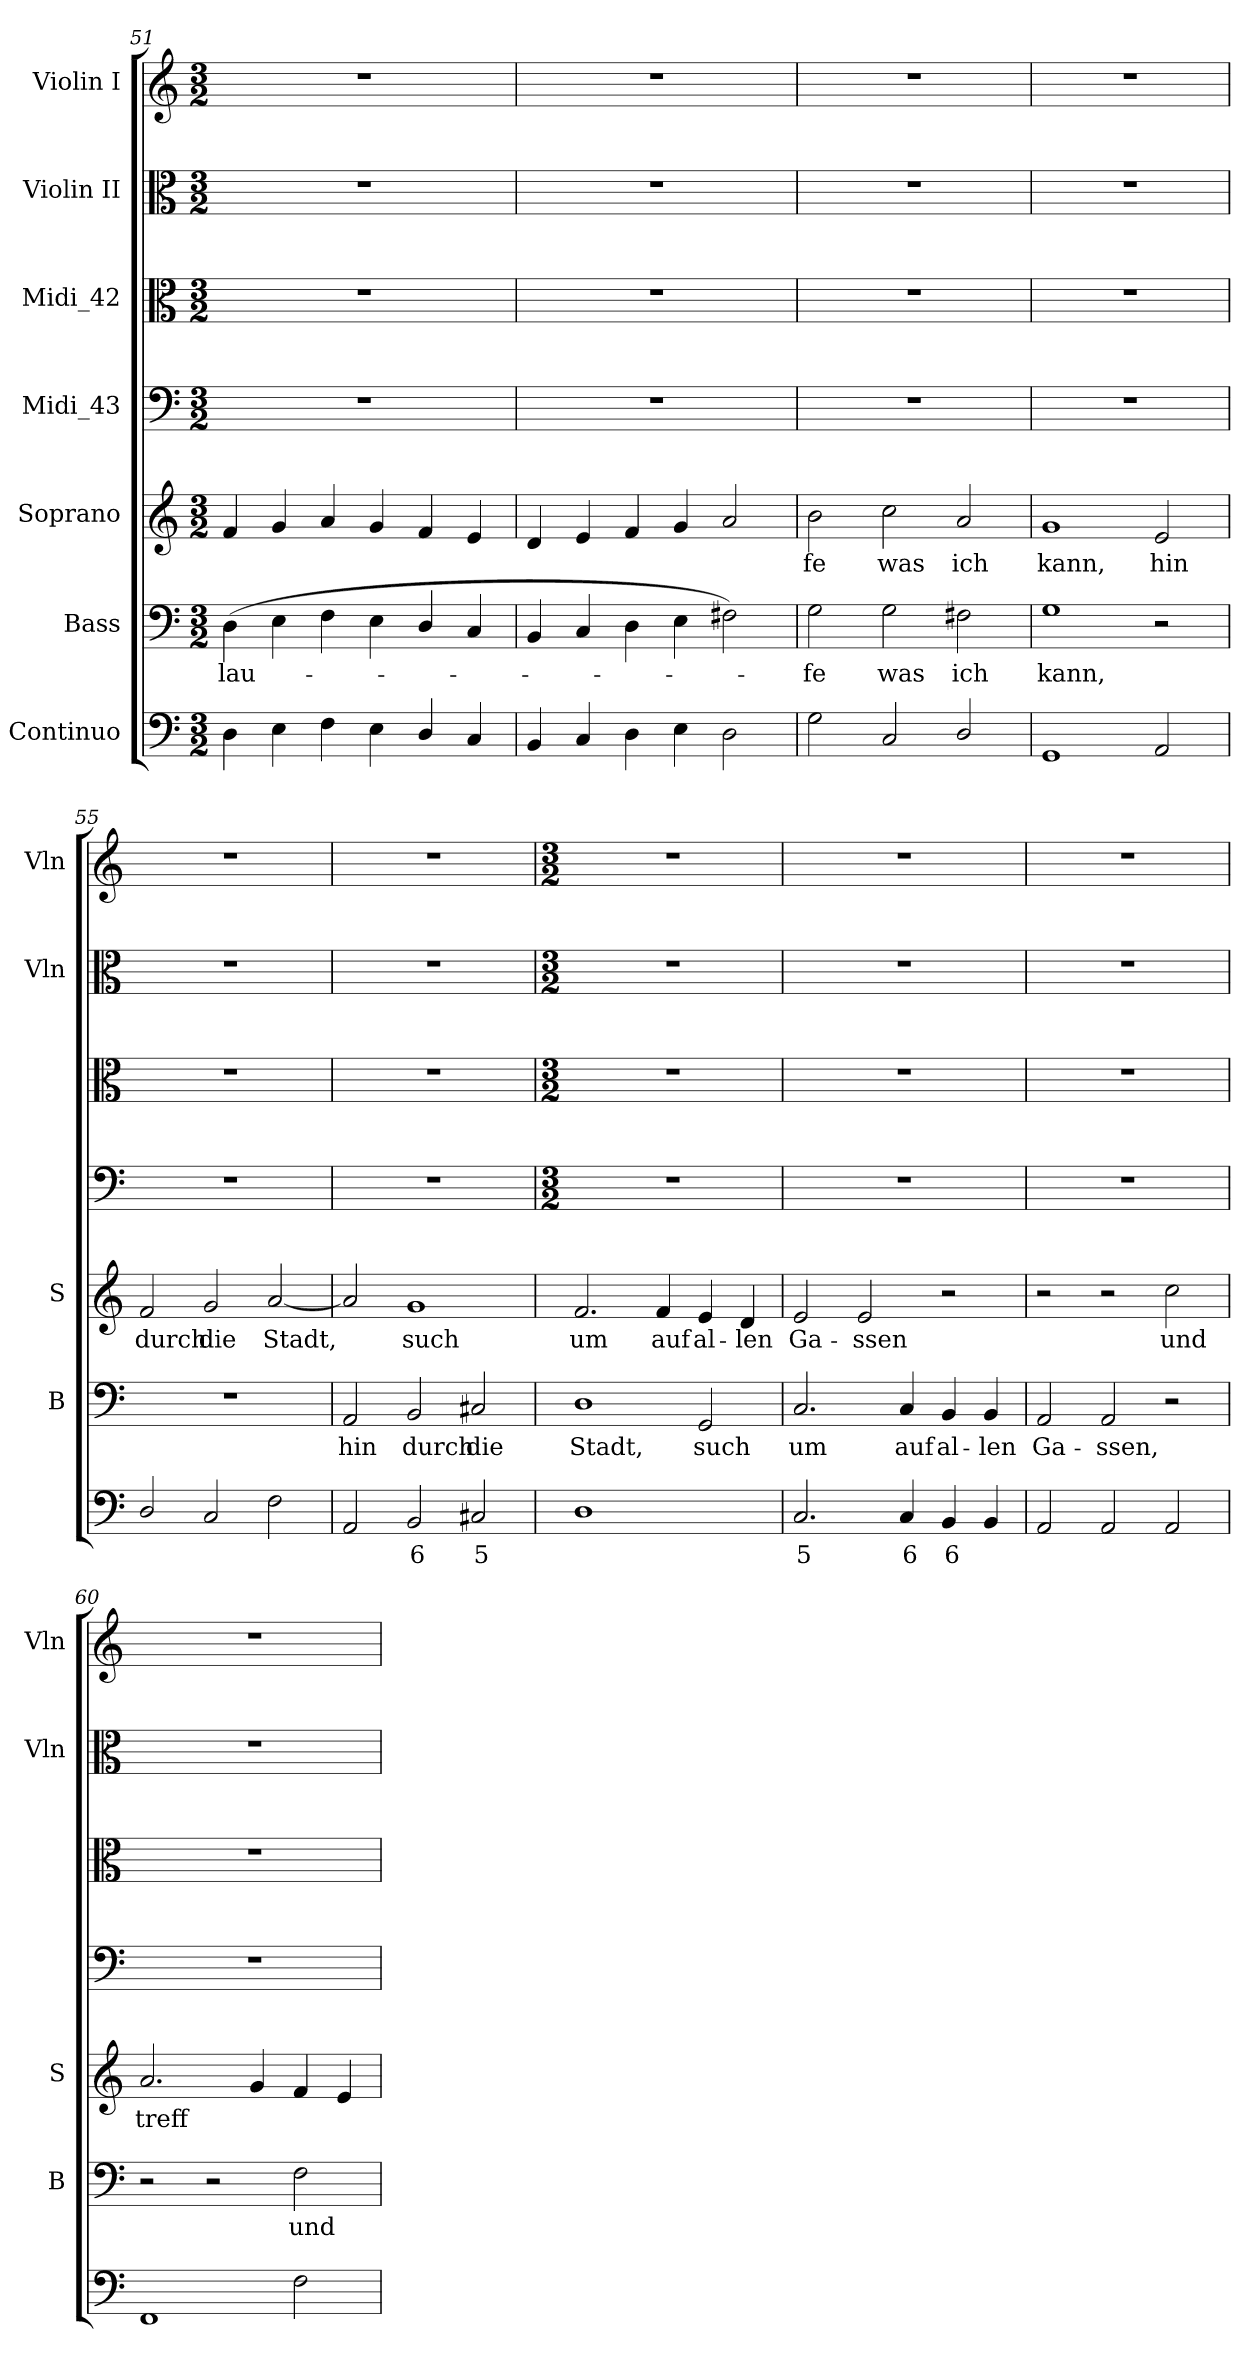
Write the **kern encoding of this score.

**kern	**text	**kern	**text	**kern	**text	**kern	**kern	**kern	**kern
*part7	*part7	*part6	*part6	*part5	*part5	*part4	*part3	*part2	*part1
*staff7	*staff7	*staff6	*staff6	*staff5	*staff5	*staff4	*staff3	*staff2	*staff1
*I"Continuo	*	*I"Bass	*	*I"Soprano	*	*I"Midi_43	*I"Midi_42	*I"Violin II	*I"Violin I
*	*	*I'B	*	*I'S	*	*	*	*I'Vln	*I'Vln
*clefF4	*	*clefF4	*	*clefG2	*	*clefF4	*clefC3	*clefC3	*clefG2
*k[]	*	*k[]	*	*k[]	*	*k[]	*k[]	*k[]	*k[]
*C:	*	*C:	*	*C:	*	*C:	*C:	*C:	*C:
*M3/2	*	*M3/2	*	*M3/2	*	*M3/2	*M3/2	*M3/2	*M3/2
=51	=51	=51	=51	=51	=51	=51	=51	=51	=51
!	!	!	!LO:LY:b	!	!	!	!	!	!
4D	.	(>4D	lau-	4f	.	1.r	1.r	1.r	1.r
4E	.	4E	.	4g	.	.	.	.	.
4F	.	4F	.	4a	.	.	.	.	.
4E	.	4E	.	4g	.	.	.	.	.
4D/	.	4D/	.	4f	.	.	.	.	.
4C	.	4C	.	4e	.	.	.	.	.
=52	=52	=52	=52	=52	=52	=52	=52	=52	=52
4BB	.	4BB	.	4d	.	1.r	1.r	1.r	1.r
4C	.	4C	.	4e	.	.	.	.	.
4D	.	4D	.	4f	.	.	.	.	.
4E	.	4E	.	4g	.	.	.	.	.
2D	.	2F#X)	.	2a	.	.	.	.	.
=53	=53	=53	=53	=53	=53	=53	=53	=53	=53
!	!	!	!LO:LY:b	!	!LO:LY:b	!	!	!	!
2G	.	2G	fe	2b	fe	1.r	1.r	1.r	1.r
!	!	!	!LO:LY:b	!	!LO:LY:b	!	!	!	!
2C	.	2G	was	2cc	was	.	.	.	.
!	!	!	!LO:LY:b	!	!LO:LY:b	!	!	!	!
2D/	.	2F#X	ich	2a	ich	.	.	.	.
=54	=54	=54	=54	=54	=54	=54	=54	=54	=54
!	!	!	!LO:LY:b	!	!LO:LY:b	!	!	!	!
1GG	.	1G	kann,	1g	kann,	1.r	1.r	1.r	1.r
!	!	!	!	!	!LO:LY:b	!	!	!	!
2AA	.	2r	.	2e	hin	.	.	.	.
=55	=55	=55	=55	=55	=55	=55	=55	=55	=55
!	!	!LO:N:vis=1	!	!	!LO:LY:b	!	!	!	!
2D/	.	1.r	.	2f	durch	1.r	1.r	1.r	1.r
!	!	!	!	!	!LO:LY:b	!	!	!	!
2C	.	.	.	2g	die	.	.	.	.
!	!	!	!	!	!LO:LY:b	!	!	!	!
2F	.	.	.	[2a	Stadt,	.	.	.	.
=56	=56	=56	=56	=56	=56	=56	=56	=56	=56
!	!	!	!LO:LY:b	!	!	!	!	!	!
2AA	.	2AA	hin	2a]	.	1.r	1.r	1.r	1.r
!	!LO:LY:b	!	!LO:LY:b	!	!LO:LY:b	!	!	!	!
2BB	6	2BB	durch	1g	such	.	.	.	.
!	!LO:LY:b	!	!LO:LY:b	!	!	!	!	!	!
2C#X	5	2C#X	die	.	.	.	.	.	.
!!LO:LB:g=z
=57	=57	=57	=57	=57	=57	=57	=57	=57	=57
*	*	*	*	*	*	*M3/2	*M3/2	*M3/2	*M3/2
!	!	!	!LO:LY:b	!	!LO:LY:b	!	!	!	!
1D	.	1D	Stadt,	2.f	um	1.r	1.r	1.r	1.r
!	!	!	!	!	!LO:LY:b	!	!	!	!
.	.	.	.	4f	auf	.	.	.	.
!	!LO:LY:b	!	!LO:LY:b	!	!LO:LY:b	!	!	!	!
[4GGyy	6	2GG	such	4e	al-	.	.	.	.
!	!LO:LY:b	!	!	!	!LO:LY:b	!	!	!	!
4GGyy]	5	.	.	4d	-len	.	.	.	.
=58	=58	=58	=58	=58	=58	=58	=58	=58	=58
!	!LO:LY:b	!	!LO:LY:b	!	!LO:LY:b	!	!	!	!
2.C	5	2.C	um	2e	Ga-	1.r	1.r	1.r	1.r
!	!	!	!	!	!LO:LY:b	!	!	!	!
.	.	.	.	2e	-ssen	.	.	.	.
!	!LO:LY:b	!	!LO:LY:b	!	!	!	!	!	!
4C	6	4C	auf	.	.	.	.	.	.
!	!LO:LY:b	!	!LO:LY:b	!	!	!	!	!	!
4BB	6	4BB	al-	2r	.	.	.	.	.
!	!	!	!LO:LY:b	!	!	!	!	!	!
4BB	.	4BB	-len	.	.	.	.	.	.
=59	=59	=59	=59	=59	=59	=59	=59	=59	=59
!	!	!	!LO:LY:b	!	!	!	!	!	!
2AA	.	2AA	Ga-	2r	.	1.r	1.r	1.r	1.r
!	!	!	!LO:LY:b	!	!	!	!	!	!
2AA	.	2AA	-ssen,	2r	.	.	.	.	.
!	!	!	!	!	!LO:LY:b	!	!	!	!
2AA	.	2r	.	2cc	und	.	.	.	.
=60	=60	=60	=60	=60	=60	=60	=60	=60	=60
!	!	!	!	!	!LO:LY:b	!	!	!	!
1FF	.	2r	.	2.a	treff	1.r	1.r	1.r	1.r
.	.	2r	.	.	.	.	.	.	.
.	.	.	.	4g	.	.	.	.	.
!	!	!	!LO:LY:b	!	!	!	!	!	!
2F	.	2F	und	4f	.	.	.	.	.
.	.	.	.	4e	.	.	.	.	.
=	=	=	=	=	=	=	=	=	=
*-	*-	*-	*-	*-	*-	*-	*-	*-	*-
